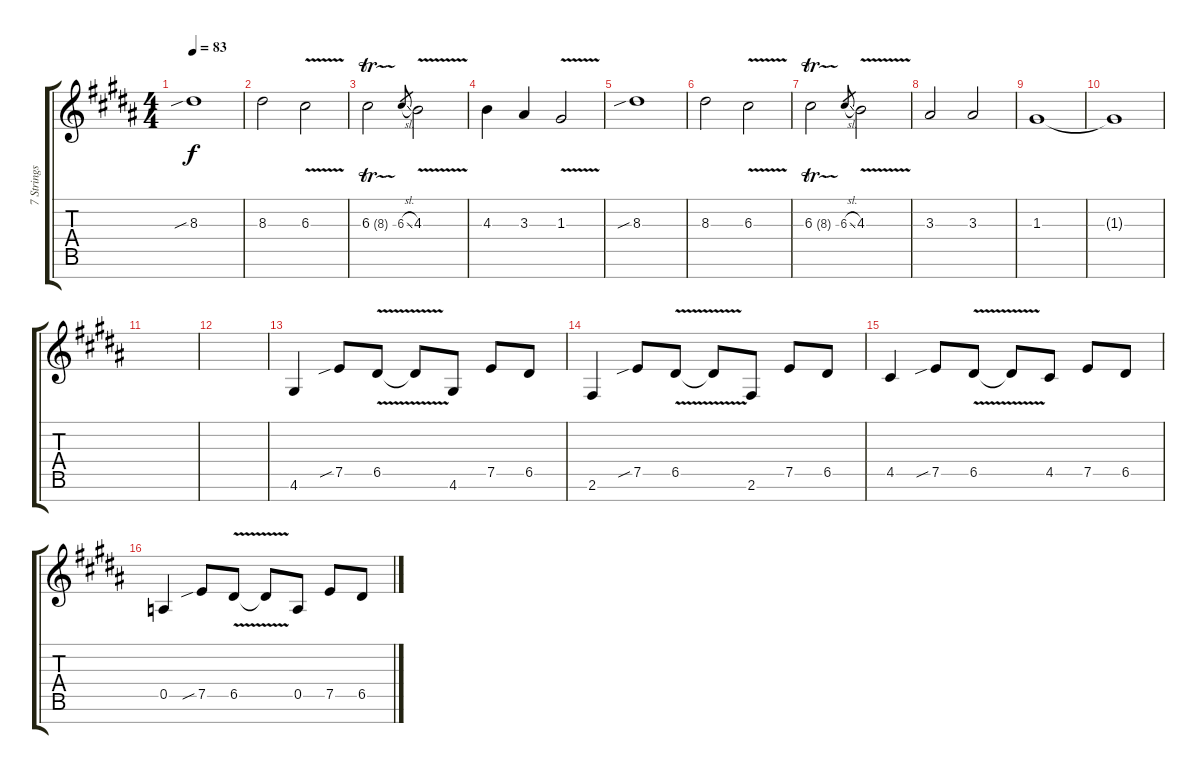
\track ("7 Strings Guitar - John Petrucci" "7 Strings ") {instrument distortionguitar}
\staff {score tabs}
\tuning (E4 B3 G3 D3 A2 E2 B1) {hide}
\ts (4 4)
\tempo 83
\clef g2
\ks b
8.3{sib}.1{dy f} |
8.3.2 6.3{v}.2 |
6.3{tr (8 32)}.2 6.3{sl}.8{gr} 4.3{v}.2 |
4.3.4 3.3.4 1.3{v}.2 |
8.3{sib}.1 |
8.3.2 6.3{v}.2 |
6.3{tr (8 64)}.2{volume 8} 6.3{sl}.8{gr} 4.3{v}.2 |
3.3.2 3.3.2 |
1.3.1{balance 0} |
1.3{t}.1 |
|
|
4.6.4{volume 13} 7.5{sib}.8 6.5{v}.8 6.5{t}.8 4.6.8 7.5.8 6.5.8 |
2.6.4 7.5{sib}.8 6.5{v}.8 6.5{t}.8 2.6.8 7.5.8 6.5.8 |
4.5.4 7.5{sib}.8 6.5{v}.8 6.5{t}.8 4.5.8 7.5.8 6.5.8 |
0.5.4 7.5{sib}.8 6.5{v}.8 6.5{t}.8 0.5.8 7.5.8 6.5.8
